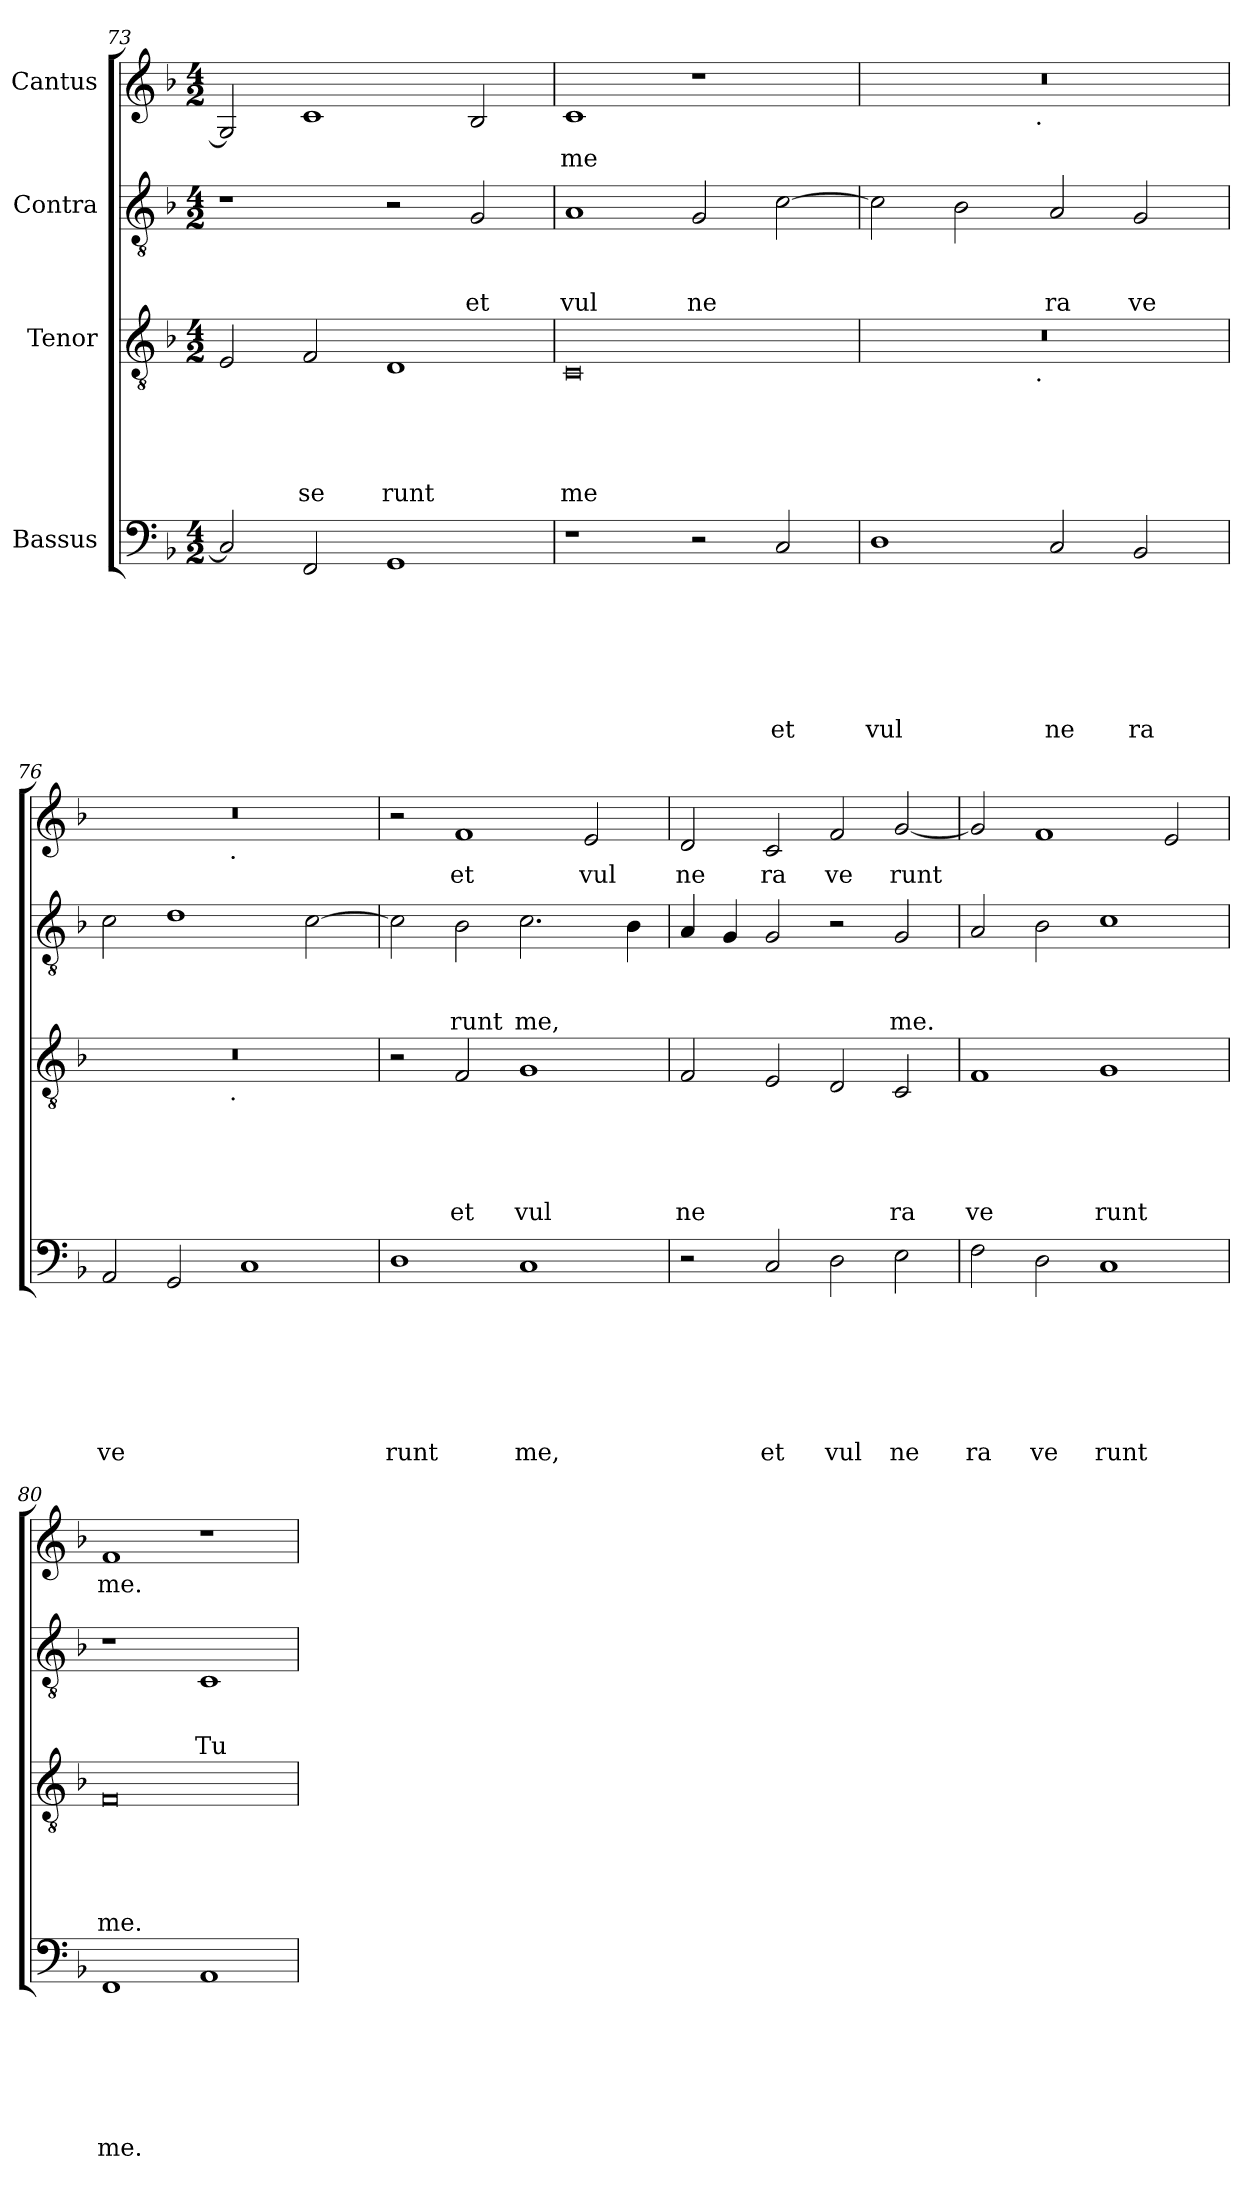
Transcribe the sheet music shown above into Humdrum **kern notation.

**kern	**text	**text	**text	**text	**text	**text	**text	**kern	**text	**text	**text	**text	**text	**kern	**text	**text	**text	**kern	**text
*part4	*part4	*part4	*part4	*part4	*part4	*part4	*part4	*part3	*part3	*part3	*part3	*part3	*part3	*part2	*part2	*part2	*part2	*part1	*part1
*staff4	*staff4	*staff4	*staff4	*staff4	*staff4	*staff4	*staff4	*staff3	*staff3	*staff3	*staff3	*staff3	*staff3	*staff2	*staff2	*staff2	*staff2	*staff1	*staff1
*I"Bassus	*	*	*	*	*	*	*	*I"Tenor	*	*	*	*	*	*I"Contra	*	*	*	*I"Cantus	*
!!LO:LB:g=z
*clefF4	*	*	*	*	*	*	*	*clefGv2	*	*	*	*	*	*clefGv2	*	*	*	*clefG2	*
*k[b-]	*	*	*	*	*	*	*	*k[b-]	*	*	*	*	*	*k[b-]	*	*	*	*k[b-]	*
*F:	*	*	*	*	*	*	*	*F:	*	*	*	*	*	*F:	*	*	*	*F:	*
*M4/2	*	*	*	*	*	*	*	*M4/2	*	*	*	*	*	*M4/2	*	*	*	*M4/2	*
=73	=73	=73	=73	=73	=73	=73	=73	=73	=73	=73	=73	=73	=73	=73	=73	=73	=73	=73	=73
2C/]	.	.	.	.	.	.	.	2E/	.	.	.	.	.	1r	.	.	.	2G/]	.
!	!	!	!	!	!	!	!	!	!	!	!	!	!LO:LY:b	!	!	!	!	!	!
2FF/	.	.	.	.	.	.	.	2F/	.	.	.	.	se	.	.	.	.	1c	.
!	!	!	!	!	!	!	!	!	!	!	!	!	!LO:LY:b	!	!	!	!	!	!
1GG	.	.	.	.	.	.	.	1D	.	.	.	.	runt	2r	.	.	.	.	.
!	!	!	!	!	!	!	!	!	!	!	!	!	!	!	!	!	!LO:LY:b	!	!
.	.	.	.	.	.	.	.	.	.	.	.	.	.	2G/	.	.	et	2B-/	.
=74	=74	=74	=74	=74	=74	=74	=74	=74	=74	=74	=74	=74	=74	=74	=74	=74	=74	=74	=74
!	!	!	!	!	!	!	!	!	!	!	!	!	!LO:LY:b	!	!	!	!LO:LY:b	!	!LO:LY:b
1r	.	.	.	.	.	.	.	0C	.	.	.	.	me	1A	.	.	vul	1c	me
!	!	!	!	!	!	!	!	!	!	!	!	!	!	!	!	!	!LO:LY:b	!	!
2r	.	.	.	.	.	.	.	.	.	.	.	.	.	2G/	.	.	ne	1r	.
!	!	!	!	!	!	!	!LO:LY:b	!	!	!	!	!	!	!	!	!	!	!	!
2C/	.	.	.	.	.	.	et	.	.	.	.	.	.	[>2c\	.	.	.	.	.
=75	=75	=75	=75	=75	=75	=75	=75	=75	=75	=75	=75	=75	=75	=75	=75	=75	=75	=75	=75
!	!	!	!	!	!	!	!LO:LY:b	!	!	!	!	!	!	!	!	!	!	!	!
*	*	*	*	*	*	*	*	*^	*	*	*	*	*	*	*	*	*	*^	*
1D	.	.	.	.	.	.	vul	0r	2ryy	.	.	.	.	.	2c\]	.	.	.	0r	2ryy	.
.	.	.	.	.	.	.	.	.	4...ryy	.	.	.	.	.	2B-\	.	.	.	.	4...ryy	.
!	!	!	!	!	!	!	!	!	!	!	!	!	!	!	!	!	!	!	!	!LO:TX:b:t=.	!
!	!	!	!	!	!	!	!	!	!LO:TX:b:t=.	!	!	!	!	!	!	!	!	!	!	!	!
.	.	.	.	.	.	.	.	.	1ryy	.	.	.	.	.	.	.	.	.	.	1ryy	.
!	!	!	!	!	!	!	!LO:LY:b	!	!	!	!	!	!	!	!	!	!	!LO:LY:b	!	!	!
2C/	.	.	.	.	.	.	ne	.	.	.	.	.	.	.	2A/	.	.	ra	.	.	.
!	!	!	!	!	!	!	!LO:LY:b	!	!	!	!	!	!	!	!	!	!	!LO:LY:b	!	!	!
2BB-/	.	.	.	.	.	.	ra	.	.	.	.	.	.	.	2G/	.	.	ve	.	.	.
.	.	.	.	.	.	.	.	.	32ryy	.	.	.	.	.	.	.	.	.	.	32ryy	.
=76	=76	=76	=76	=76	=76	=76	=76	=76	=76	=76	=76	=76	=76	=76	=76	=76	=76	=76	=76	=76	=76
!	!	!	!	!	!	!	!LO:LY:b	!	!	!	!	!	!	!	!	!	!	!	!	!	!
2AA/	.	.	.	.	.	.	ve	0r	2ryy	.	.	.	.	.	2c\	.	.	.	0r	2ryy	.
2GG/	.	.	.	.	.	.	.	.	4...ryy	.	.	.	.	.	1d	.	.	.	.	4...ryy	.
!	!	!	!	!	!	!	!	!	!	!	!	!	!	!	!	!	!	!	!	!LO:TX:b:t=.	!
!	!	!	!	!	!	!	!	!	!LO:TX:b:t=.	!	!	!	!	!	!	!	!	!	!	!	!
.	.	.	.	.	.	.	.	.	1ryy	.	.	.	.	.	.	.	.	.	.	1ryy	.
1C	.	.	.	.	.	.	.	.	.	.	.	.	.	.	.	.	.	.	.	.	.
.	.	.	.	.	.	.	.	.	.	.	.	.	.	.	[>2c\	.	.	.	.	.	.
.	.	.	.	.	.	.	.	.	32ryy	.	.	.	.	.	.	.	.	.	.	32ryy	.
=77	=77	=77	=77	=77	=77	=77	=77	=77	=77	=77	=77	=77	=77	=77	=77	=77	=77	=77	=77	=77	=77
!	!	!	!	!	!	!	!LO:LY:b	!	!	!	!	!	!	!	!	!	!	!	!	!	!
*	*	*	*	*	*	*	*	*v	*v	*	*	*	*	*	*	*	*	*	*v	*v	*
1D	.	.	.	.	.	.	runt	2r	.	.	.	.	.	2c\]	.	.	.	2r	.
!	!	!	!	!	!	!	!	!	!	!	!	!	!LO:LY:b	!	!	!	!LO:LY:b	!	!LO:LY:b
.	.	.	.	.	.	.	.	2F/	.	.	.	.	et	2B-\	.	.	runt	1f	et
!	!	!	!	!	!	!	!LO:LY:b	!	!	!	!	!	!LO:LY:b	!	!	!	!LO:LY:b	!	!
1C	.	.	.	.	.	.	me,	1G	.	.	.	.	vul	2.c\	.	.	me,	.	.
!	!	!	!	!	!	!	!	!	!	!	!	!	!	!	!	!	!	!	!LO:LY:b
.	.	.	.	.	.	.	.	.	.	.	.	.	.	.	.	.	.	2e/	vul
.	.	.	.	.	.	.	.	.	.	.	.	.	.	4B-\	.	.	.	.	.
=78	=78	=78	=78	=78	=78	=78	=78	=78	=78	=78	=78	=78	=78	=78	=78	=78	=78	=78	=78
!	!	!	!	!	!	!	!	!	!	!	!	!	!LO:LY:b	!	!	!	!	!	!LO:LY:b
2r	.	.	.	.	.	.	.	2F/	.	.	.	.	ne	4A/	.	.	.	2d/	ne
.	.	.	.	.	.	.	.	.	.	.	.	.	.	4G/	.	.	.	.	.
!	!	!	!	!	!	!	!LO:LY:b	!	!	!	!	!	!	!	!	!	!	!	!LO:LY:b
2C/	.	.	.	.	.	.	et	2E/	.	.	.	.	.	2G/	.	.	.	2c/	ra
!	!	!	!	!	!	!	!LO:LY:b	!	!	!	!	!	!	!	!	!	!	!	!LO:LY:b
2D\	.	.	.	.	.	.	vul	2D/	.	.	.	.	.	2r	.	.	.	2f/	ve
!	!	!	!	!	!	!	!LO:LY:b	!	!	!	!	!	!LO:LY:b	!	!	!	!LO:LY:b	!	!LO:LY:b
2E\	.	.	.	.	.	.	ne	2C/	.	.	.	.	ra	2G/	.	.	me.	[<2g/	runt
=79	=79	=79	=79	=79	=79	=79	=79	=79	=79	=79	=79	=79	=79	=79	=79	=79	=79	=79	=79
!	!	!	!	!	!	!	!LO:LY:b	!	!	!	!	!	!LO:LY:b	!	!	!	!	!	!
2F\	.	.	.	.	.	.	ra	1F	.	.	.	.	ve	2A/	.	.	.	2g/]	.
!	!	!	!	!	!	!	!LO:LY:b	!	!	!	!	!	!	!	!	!	!	!	!
2D\	.	.	.	.	.	.	ve	.	.	.	.	.	.	2B-\	.	.	.	1f	.
!	!	!	!	!	!	!	!LO:LY:b	!	!	!	!	!	!LO:LY:b	!	!	!	!	!	!
1C	.	.	.	.	.	.	runt	1G	.	.	.	.	runt	1c	.	.	.	.	.
.	.	.	.	.	.	.	.	.	.	.	.	.	.	.	.	.	.	2e/	.
=80	=80	=80	=80	=80	=80	=80	=80	=80	=80	=80	=80	=80	=80	=80	=80	=80	=80	=80	=80
!	!	!	!	!	!	!	!LO:LY:b	!	!	!	!	!	!LO:LY:b	!	!	!	!	!	!LO:LY:b
1FF	.	.	.	.	.	.	me.	0F	.	.	.	.	me.	1r	.	.	.	1f	me.
!	!	!	!	!	!	!	!	!	!	!	!	!	!	!	!	!	!LO:LY:b	!	!
1AA	.	.	.	.	.	.	.	.	.	.	.	.	.	1C	.	.	Tu	1r	.
=	=	=	=	=	=	=	=	=	=	=	=	=	=	=	=	=	=	=	=
*-	*-	*-	*-	*-	*-	*-	*-	*-	*-	*-	*-	*-	*-	*-	*-	*-	*-	*-	*-
